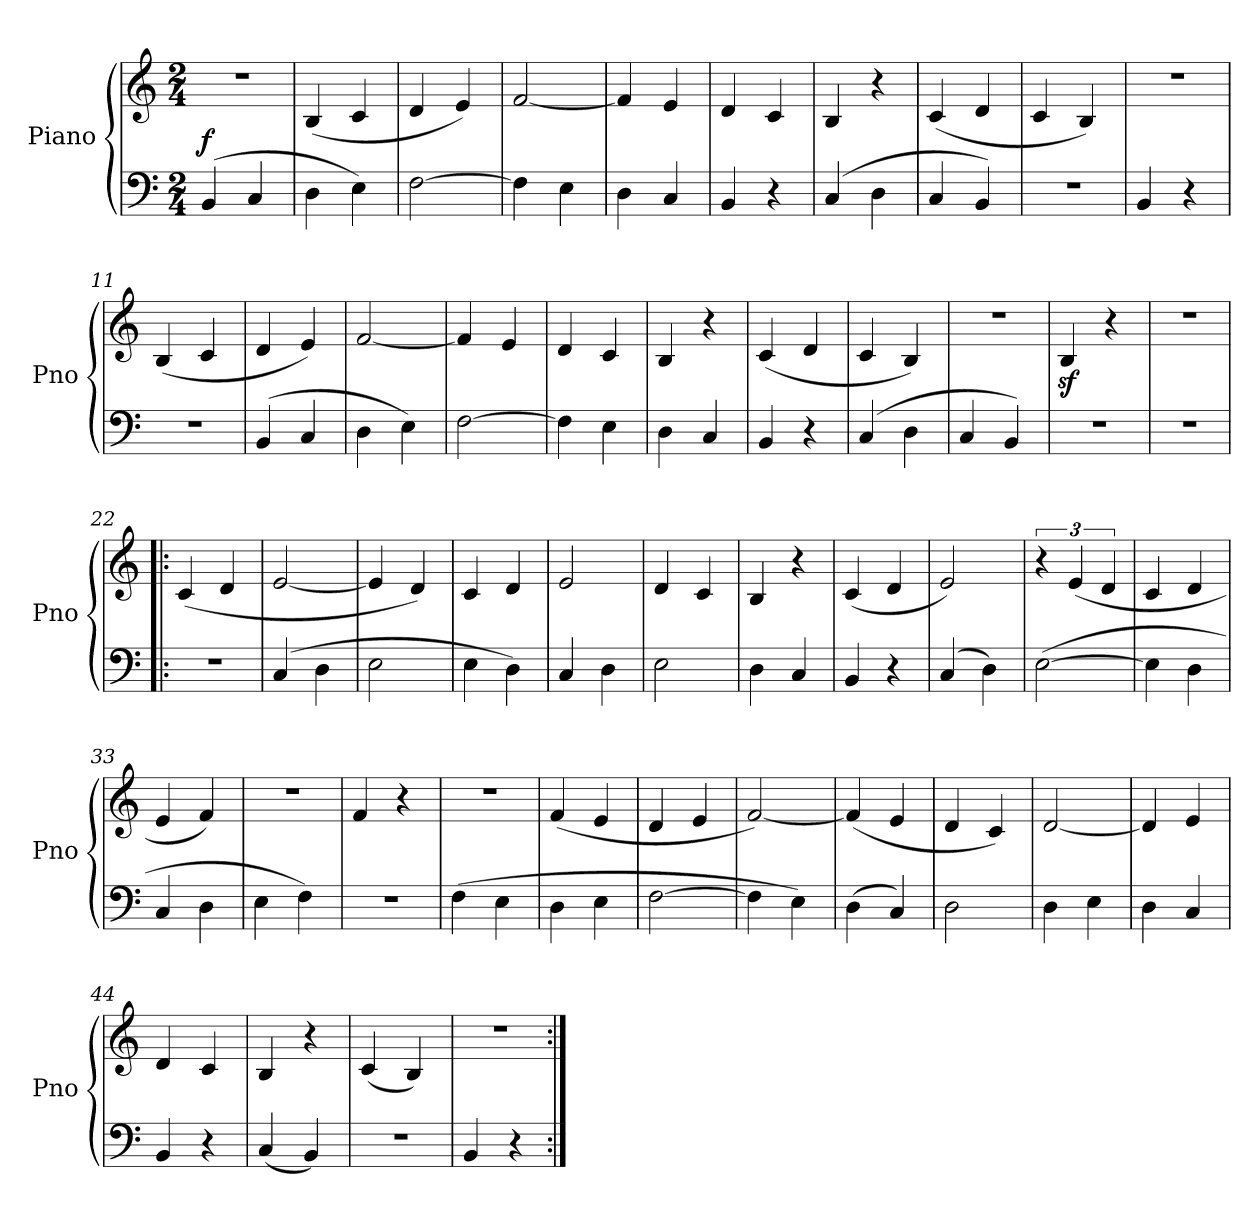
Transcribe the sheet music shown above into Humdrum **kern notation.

**kern	**dynam	**kern
*part2	*part2	*part1
*staff2	*staff2	*staff1
*I"Piano	*	*I"Piano
*I'Pno	*	*I'Pno
*clefF4	*	*clefG2
*M2/4	*	*M2/4
*MM150	*	*MM150
=1	=1	=1
!	!LO:DY:a	!LO:N:vis=1
(4BB/	f	2r
4C/	.	.
=2	=2	=2
4D\	.	(4B/
4E\)	.	4c/
=3	=3	=3
[2F\	.	4d/
.	.	4e/)
=4	=4	=4
4F\]	.	[2f/
4E\	.	.
=5	=5	=5
4D\	.	4f/]
4C/	.	4e/
=6	=6	=6
4BB/	.	4d/
4r	.	4c/
=7	=7	=7
(4C/	.	4B/
4D\	.	4r
=8	=8	=8
4C/	.	(4c/
4BB/)	.	4d/
=9	=9	=9
!LO:N:vis=1	!	!
2r	.	4c/
.	.	4B/)
!!LO:LB:g=z
=10	=10	=10
!	!	!LO:N:vis=1
4BB/	.	2r
4r	.	.
=11	=11	=11
!LO:N:vis=1	!	!
2r	.	(4B/
.	.	4c/
=12	=12	=12
(4BB/	.	4d/
4C/	.	4e/)
=13	=13	=13
4D\	.	[2f/
4E\)	.	.
=14	=14	=14
[2F\	.	4f/]
.	.	4e/
=15	=15	=15
4F\]	.	4d/
4E\	.	4c/
=16	=16	=16
4D\	.	4B/
4C/	.	4r
=17	=17	=17
4BB/	.	(4c/
4r	.	4d/
=18	=18	=18
(4C/	.	4c/
4D\	.	4B/)
=19	=19	=19
!	!	!LO:N:vis=1
4C/	.	2r
4BB/)	.	.
=20	=20	=20
!LO:N:vis=1	!	!
2r	.	4Bz>/
.	.	4r
!!LO:LB:g=z
=21	=21	=21
!LO:N:vis=1	!	!LO:N:vis=1
2r	.	2r
=22!|:	=22!|:	=22!|:
!LO:N:vis=1	!	!
2r	.	(4c/
.	.	4d/
=23	=23	=23
(4C/	.	[2e/
4D\	.	.
=24	=24	=24
2E\	.	4e/]
.	.	4d/)
=25	=25	=25
4E\	.	4c/
4D\)	.	4d/
=26	=26	=26
4C/	.	2e/
4D\	.	.
=27	=27	=27
2E\	.	4d/
.	.	4c/
=28	=28	=28
4D\	.	4B/
4C/	.	4r
=29	=29	=29
4BB/	.	(4c/
4r	.	4d/
=30	=30	=30
(4C/	.	2e/)
4D\)	.	.
!!LO:LB:g=z
=31	=31	=31
([2E\	.	6r
.	.	(6e/
.	.	6d/
=32	=32	=32
4E\]	.	4c/
4D\	.	4d/
=33	=33	=33
4C/	.	4e/
4D\	.	4f/)
=34	=34	=34
!	!	!LO:N:vis=1
4E\	.	2r
4F\)	.	.
=35	=35	=35
!LO:N:vis=1	!	!
2r	.	4f/
.	.	4r
=36	=36	=36
!	!	!LO:N:vis=1
(4F\	.	2r
4E\	.	.
=37	=37	=37
4D\	.	(4f/
4E\	.	4e/
=38	=38	=38
[2F\	.	4d/
.	.	4e/
=39	=39	=39
4F\]	.	[2f/)
4E\)	.	.
!!LO:LB:g=z
=40	=40	=40
(4D\	.	(4f/]
4C/)	.	4e/
=41	=41	=41
2D\	.	4d/
.	.	4c/)
=42	=42	=42
4D\	.	[2d/
4E\	.	.
=43	=43	=43
4D\	.	4d/]
4C/	.	4e/
=44	=44	=44
4BB/	.	4d/
4r	.	4c/
=45	=45	=45
(4C/	.	4B/
4BB/)	.	4r
=46	=46	=46
!LO:N:vis=1	!	!
2r	.	(4c/
.	.	4B/)
=47	=47	=47
!	!	!LO:N:vis=1
4BB/	.	2r
4r	.	.
=:|!	=:|!	=:|!
*-	*-	*-
